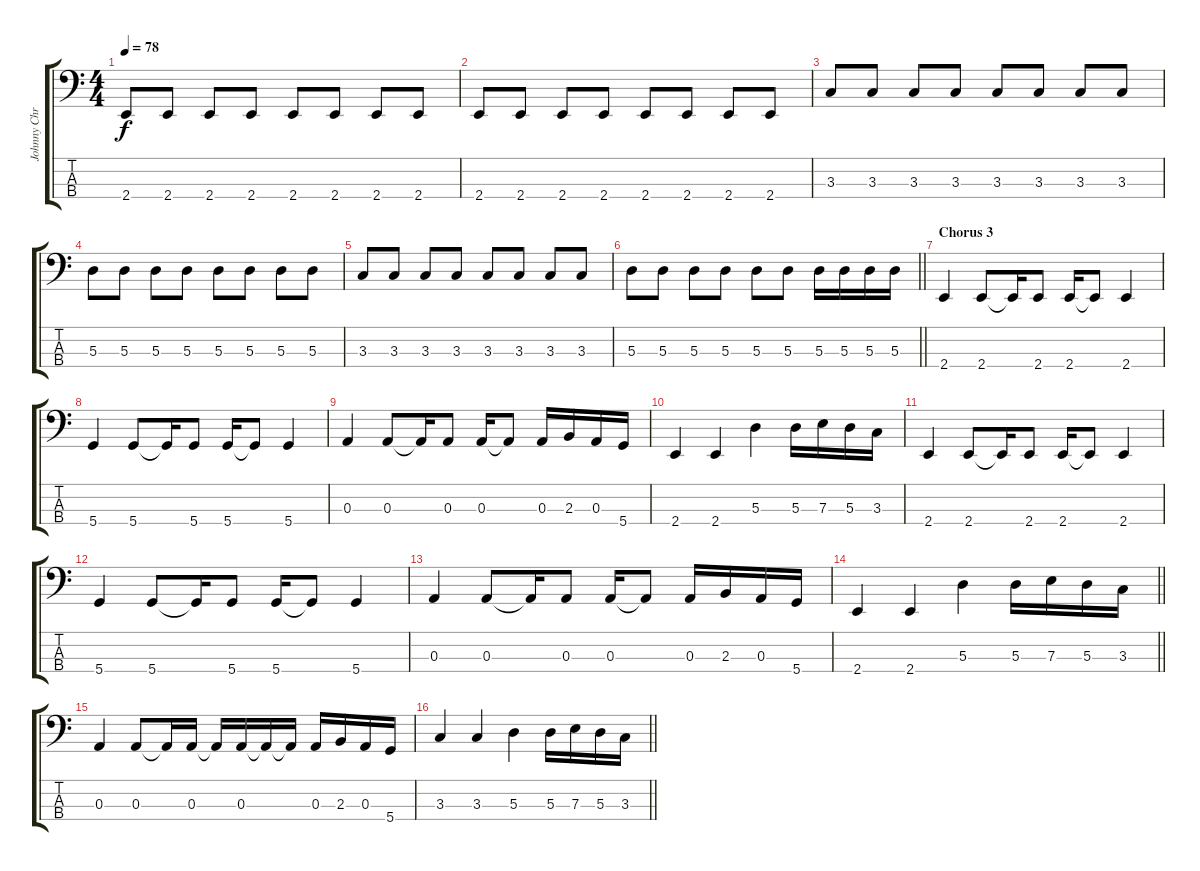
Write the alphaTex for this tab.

\track ("Johnny Christ" "Johnny Chr") {instrument acousticbass}
\staff {score tabs}
\tuning (G2 D2 A1 D1) {hide}
\ts (4 4)
\tempo 78
\clef f4
\ks c
2.4.8{dy f} 2.4.8 2.4.8 2.4.8 2.4.8 2.4.8 2.4.8 2.4.8 |
2.4.8 2.4.8 2.4.8 2.4.8 2.4.8 2.4.8 2.4.8 2.4.8 |
3.3.8 3.3.8 3.3.8 3.3.8 3.3.8 3.3.8 3.3.8 3.3.8 |
5.3.8 5.3.8 5.3.8 5.3.8 5.3.8 5.3.8 5.3.8 5.3.8 |
3.3.8 3.3.8 3.3.8 3.3.8 3.3.8 3.3.8 3.3.8 3.3.8 |
\barLineRight lightlight
5.3.8 5.3.8 5.3.8 5.3.8 5.3.8 5.3.8 5.3.16 5.3.16 5.3.16 5.3.16 |
\section ("" "Chorus 3")
2.4.4 2.4.8 2.4{t}.16 2.4.8 2.4.16 2.4{t}.8 2.4.4 |
5.4.4 5.4.8 5.4{t}.16 5.4.8 5.4.16 5.4{t}.8 5.4.4 |
0.3.4 0.3.8 0.3{t}.16 0.3.8 0.3.16 0.3{t}.8 0.3.16 2.3.16 0.3.16 5.4.16 |
2.4.4 2.4.4 5.3.4 5.3.16 7.3.16 5.3.16 3.3.16 |
2.4.4 2.4.8 2.4{t}.16 2.4.8 2.4.16 2.4{t}.8 2.4.4 |
5.4.4 5.4.8 5.4{t}.16 5.4.8 5.4.16 5.4{t}.8 5.4.4 |
0.3.4 0.3.8 0.3{t}.16 0.3.8 0.3.16 0.3{t}.8 0.3.16 2.3.16 0.3.16 5.4.16 |
\barLineRight lightlight
2.4.4 2.4.4 5.3.4 5.3.16 7.3.16 5.3.16 3.3.16 |
0.3.4 0.3.8 0.3{t}.16 0.3.16 0.3{t}.16 0.3.16 0.3{t}.16 0.3{t}.16 0.3.16 2.3.16 0.3.16 5.4.16 |
\barLineRight lightlight
3.3.4 3.3.4 5.3.4 5.3.16 7.3.16 5.3.16 3.3.16
